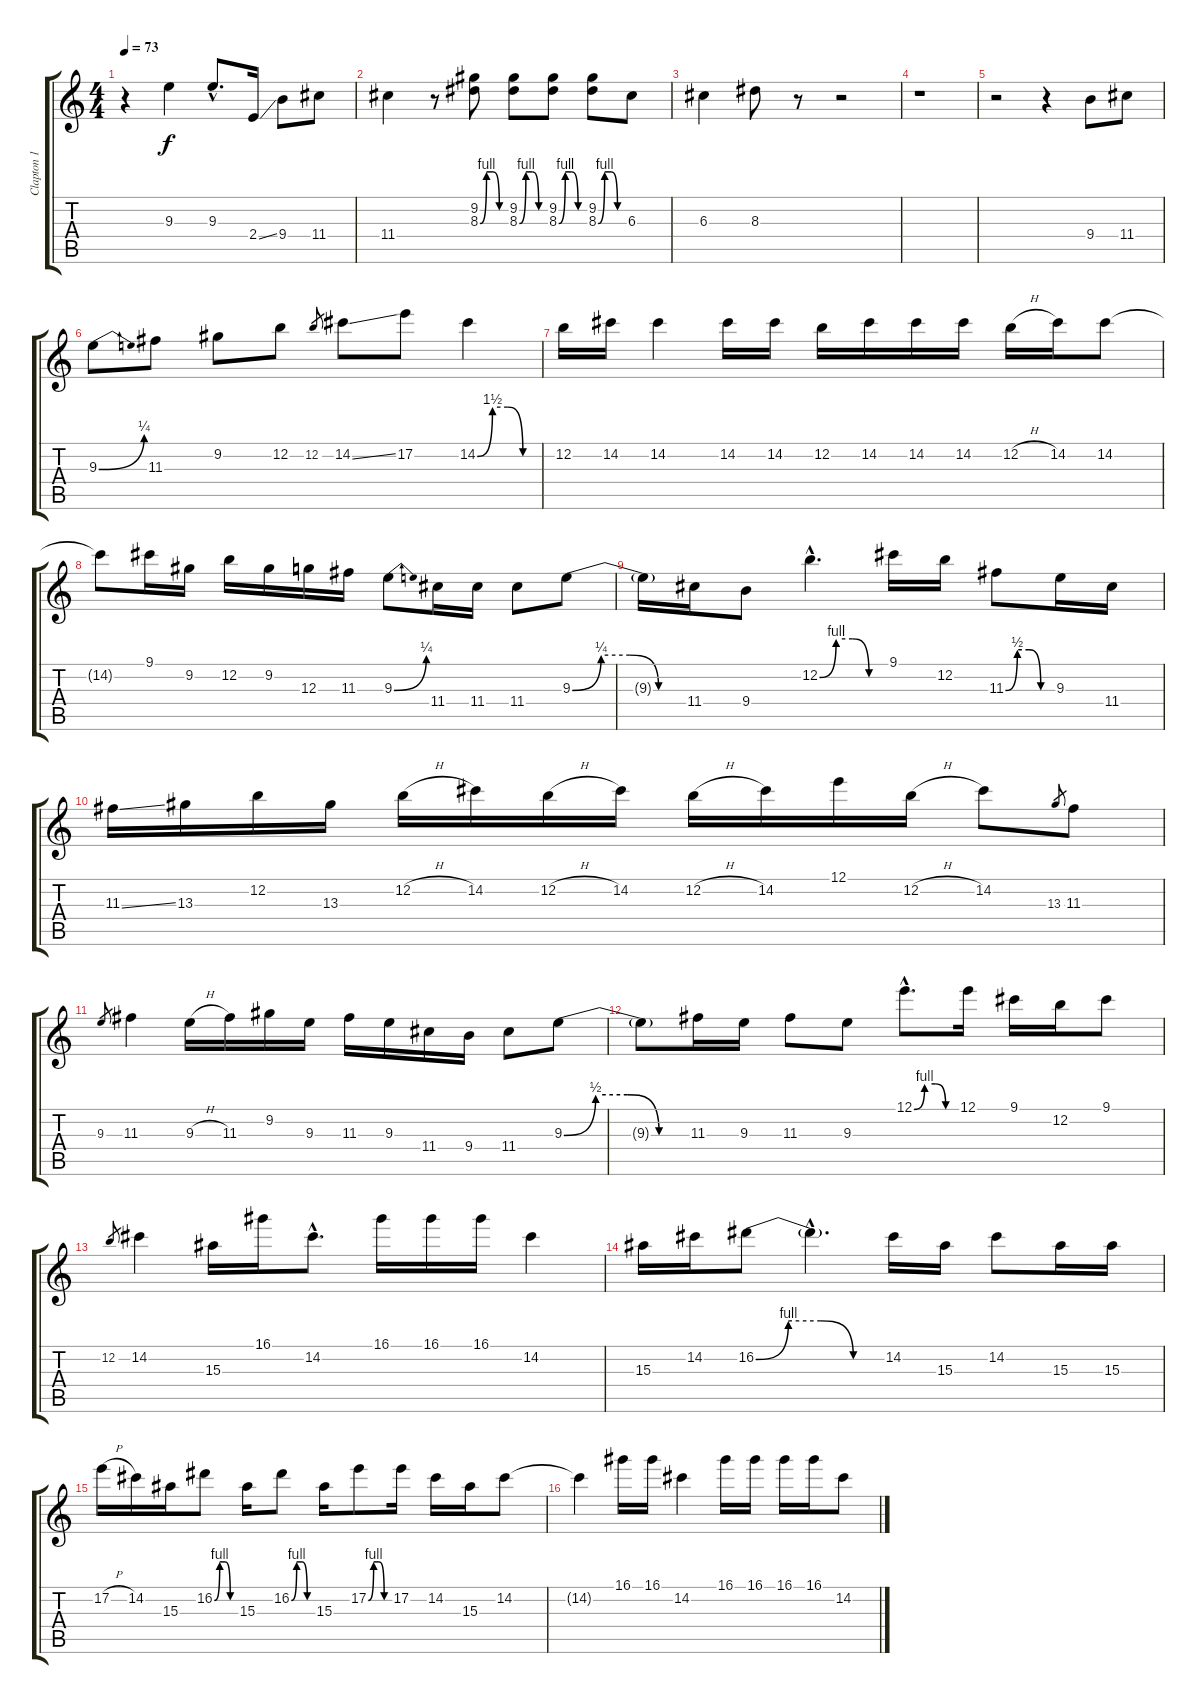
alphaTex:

\track ("Clapton 1" "Clapton 1") {instrument overdrivenguitar}
\staff {score tabs}
\tuning (E4 B3 G3 D3 A2 E2) {hide}
\ts (4 4)
\tempo 73
\clef g2
\ks c
r.4{dy f} 9.3.4 9.3{hac}.8{d} 2.4{ss}.16 9.4.8 11.4.8 |
11.4.4 r.8 (9.2 8.3{be (custom 0 0 15 4 30 4 45 0 60 0)}).8 (9.2 8.3{be (custom 0 0 15 4 30 4 45 0 60 0)}).8 (9.2 8.3{be (custom 0 0 15 4 30 4 45 0 60 0)}).8 (9.2 8.3{be (custom 0 0 15 4 30 4 45 0 60 0)}).8 6.3.8 |
6.3.4 8.3.8 r.8 r.2 |
r.1 |
r.2 r.4 9.4.8 11.4.8 |
9.3{be (bend 0 0 60 1)}.8 11.3.8 9.2.8 12.2.8 12.2.8{gr} 14.2{ss}.8 17.2.8 14.2{be (custom 0 0 15 6 30 6 45 0 60 0)}.4 |
12.2.16 14.2.16 14.2.4 14.2.16 14.2.16 12.2.16 14.2.16 14.2.16 14.2.16 12.2{h}.16 14.2.16 14.2.8 |
14.2{t}.8 9.1.16 9.2.16 12.2.16 9.2.16 12.3.16 11.3.16 9.3{be (bend 0 0 60 1)}.8 11.4.16 11.4.16 11.4.8 9.3{be (custom 0 0 15 1 30 1 45 0 60 0)}.8 |
9.3{t}.16 11.4.16 9.4.8 12.2{be (custom 0 0 15 4 30 4 45 0 60 0) hac}.4{d} 9.1.16 12.2.16 11.3{be (custom 0 0 15 2 30 2 45 0 60 0)}.8 9.3.16 11.4.16 |
11.3{ss}.16 13.3.16 12.2.16 13.3.16 12.2{h}.16 14.2.16 12.2{h}.16 14.2.16 12.2{h}.16 14.2.16 12.1.16 12.2{h}.16 14.2.8 13.3.8{gr} 11.3.8 |
9.3.8{gr} 11.3.4 9.3{h}.16 11.3.16 9.2.16 9.3.16 11.3.16 9.3.16 11.4.16 9.4.16 11.4.8 9.3{be (custom 0 0 15 2 30 2 45 0 60 0)}.8 |
9.3{t}.8 11.3.16 9.3.16 11.3.8 9.3.8 12.1{be (custom 0 0 15 4 30 4 45 0 60 0) hac}.8{d} 12.1.16 9.1.16 12.2.16 9.1.8 |
12.2.8{gr} 14.2.4 15.3.16 16.1.16 14.2{hac}.8{d} 16.1.16 16.1.16 16.1.16 14.2.4 |
15.3.16 14.2.16 16.2{be (custom 0 0 15 4 30 4 45 0 60 0)}.8 16.2{hac t}.4{d} 14.2.16 15.3.16 14.2.8 15.3.16 15.3.16 |
17.2{h}.16 14.2.16 15.3.16 16.2{be (custom 0 0 15 4 30 4 45 0 60 0)}.8 15.3.16 16.2{be (custom 0 0 15 4 30 4 45 0 60 0)}.8 15.3.16 17.2{be (custom 0 0 15 4 30 4 45 0 60 0)}.8 17.2.16 14.2.16 15.3.16 14.2.8 |
14.2{t}.4 16.1.16 16.1.16 14.2.4 16.1.16 16.1.16 16.1.16 16.1.16 14.2.8
